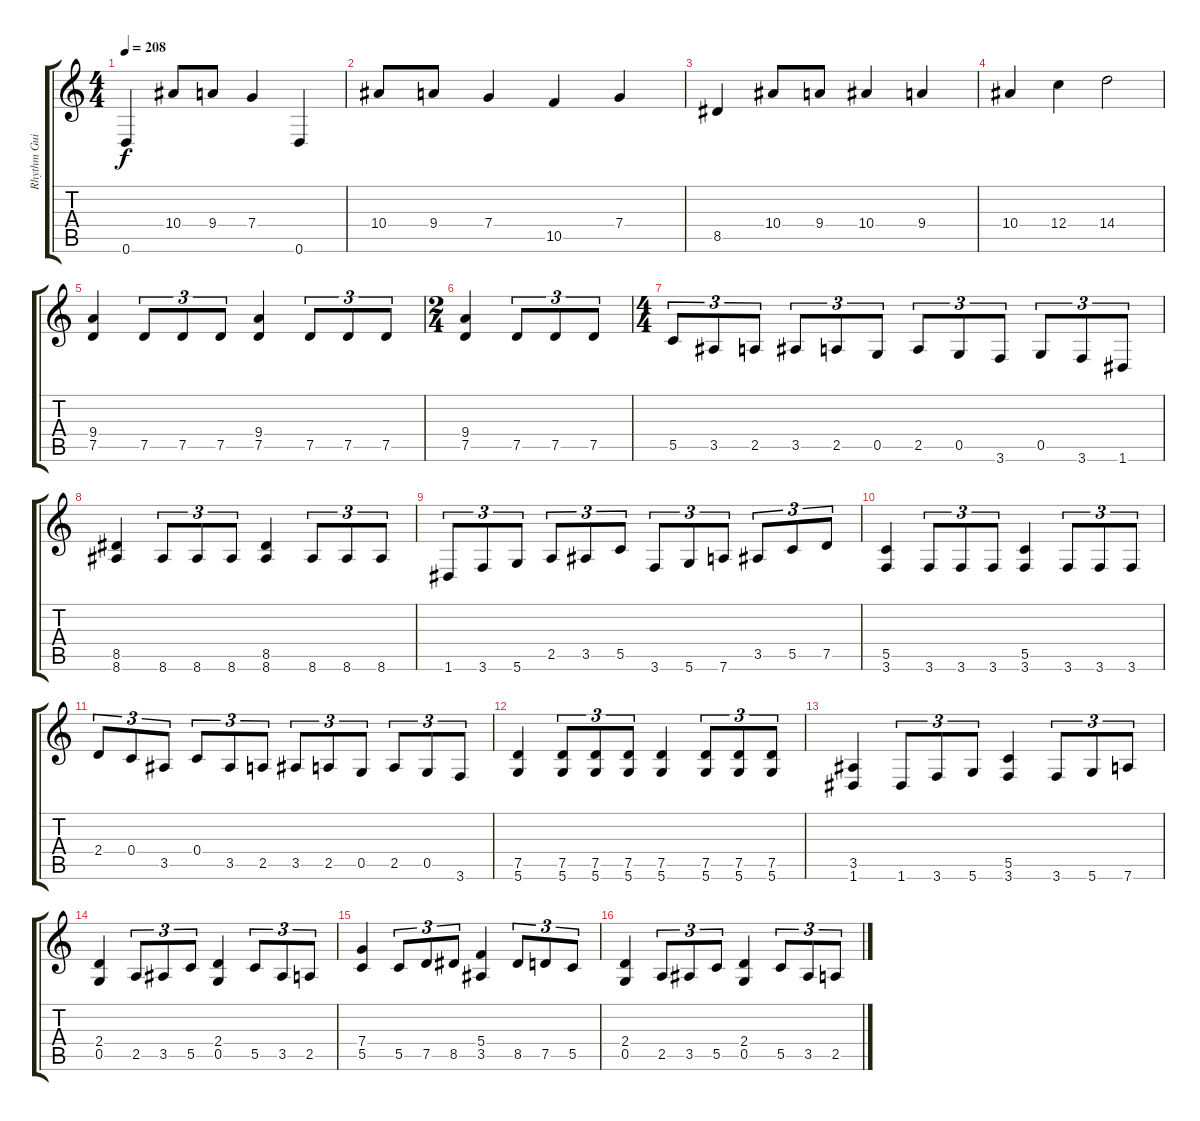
\track ("Rhythm Guitar" "Rhythm Gui") {instrument distortionguitar}
\staff {score tabs}
\tuning (D4 A3 F3 C3 G2 D2) {hide}
\ts (4 4)
\tempo 208
\clef g2
\ks c
0.6.4{dy f} 10.4.8 9.4.8 7.4.4 0.6.4 |
10.4.8 9.4.8 7.4.4 10.5.4 7.4.4 |
8.5.4 10.4.8 9.4.8 10.4.4 9.4.4 |
10.4.4 12.4.4 14.4.2 |
(9.4 7.5).4 7.5.8{tu (3 2)} 7.5.8{tu (3 2)} 7.5.8{tu (3 2)} (9.4 7.5).4 7.5.8{tu (3 2)} 7.5.8{tu (3 2)} 7.5.8{tu (3 2)} |
\ts (2 4)
(9.4 7.5).4 7.5.8{tu (3 2)} 7.5.8{tu (3 2)} 7.5.8{tu (3 2)} |
\ts (4 4)
5.5.8{tu (3 2)} 3.5.8{tu (3 2)} 2.5.8{tu (3 2)} 3.5.8{tu (3 2)} 2.5.8{tu (3 2)} 0.5.8{tu (3 2)} 2.5.8{tu (3 2)} 0.5.8{tu (3 2)} 3.6.8{tu (3 2)} 0.5.8{tu (3 2)} 3.6.8{tu (3 2)} 1.6.8{tu (3 2)} |
(8.5 8.6).4 8.6.8{tu (3 2)} 8.6.8{tu (3 2)} 8.6.8{tu (3 2)} (8.5 8.6).4 8.6.8{tu (3 2)} 8.6.8{tu (3 2)} 8.6.8{tu (3 2)} |
1.6.8{tu (3 2)} 3.6.8{tu (3 2)} 5.6.8{tu (3 2)} 2.5.8{tu (3 2)} 3.5.8{tu (3 2)} 5.5.8{tu (3 2)} 3.6.8{tu (3 2)} 5.6.8{tu (3 2)} 7.6.8{tu (3 2)} 3.5.8{tu (3 2)} 5.5.8{tu (3 2)} 7.5.8{tu (3 2)} |
(5.5 3.6).4 3.6.8{tu (3 2)} 3.6.8{tu (3 2)} 3.6.8{tu (3 2)} (5.5 3.6).4 3.6.8{tu (3 2)} 3.6.8{tu (3 2)} 3.6.8{tu (3 2)} |
2.4.8{tu (3 2)} 0.4.8{tu (3 2)} 3.5.8{tu (3 2)} 0.4.8{tu (3 2)} 3.5.8{tu (3 2)} 2.5.8{tu (3 2)} 3.5.8{tu (3 2)} 2.5.8{tu (3 2)} 0.5.8{tu (3 2)} 2.5.8{tu (3 2)} 0.5.8{tu (3 2)} 3.6.8{tu (3 2)} |
(7.5 5.6).4 (7.5 5.6).8{tu (3 2)} (7.5 5.6).8{tu (3 2)} (7.5 5.6).8{tu (3 2)} (7.5 5.6).4 (7.5 5.6).8{tu (3 2)} (7.5 5.6).8{tu (3 2)} (7.5 5.6).8{tu (3 2)} |
(3.5 1.6).4 1.6.8{tu (3 2)} 3.6.8{tu (3 2)} 5.6.8{tu (3 2)} (5.5 3.6).4 3.6.8{tu (3 2)} 5.6.8{tu (3 2)} 7.6.8{tu (3 2)} |
(2.4 0.5).4 2.5.8{tu (3 2)} 3.5.8{tu (3 2)} 5.5.8{tu (3 2)} (2.4 0.5).4 5.5.8{tu (3 2)} 3.5.8{tu (3 2)} 2.5.8{tu (3 2)} |
(7.4 5.5).4 5.5.8{tu (3 2)} 7.5.8{tu (3 2)} 8.5.8{tu (3 2)} (5.4 3.5).4 8.5.8{tu (3 2)} 7.5.8{tu (3 2)} 5.5.8{tu (3 2)} |
(2.4 0.5).4 2.5.8{tu (3 2)} 3.5.8{tu (3 2)} 5.5.8{tu (3 2)} (2.4 0.5).4 5.5.8{tu (3 2)} 3.5.8{tu (3 2)} 2.5.8{tu (3 2)}
